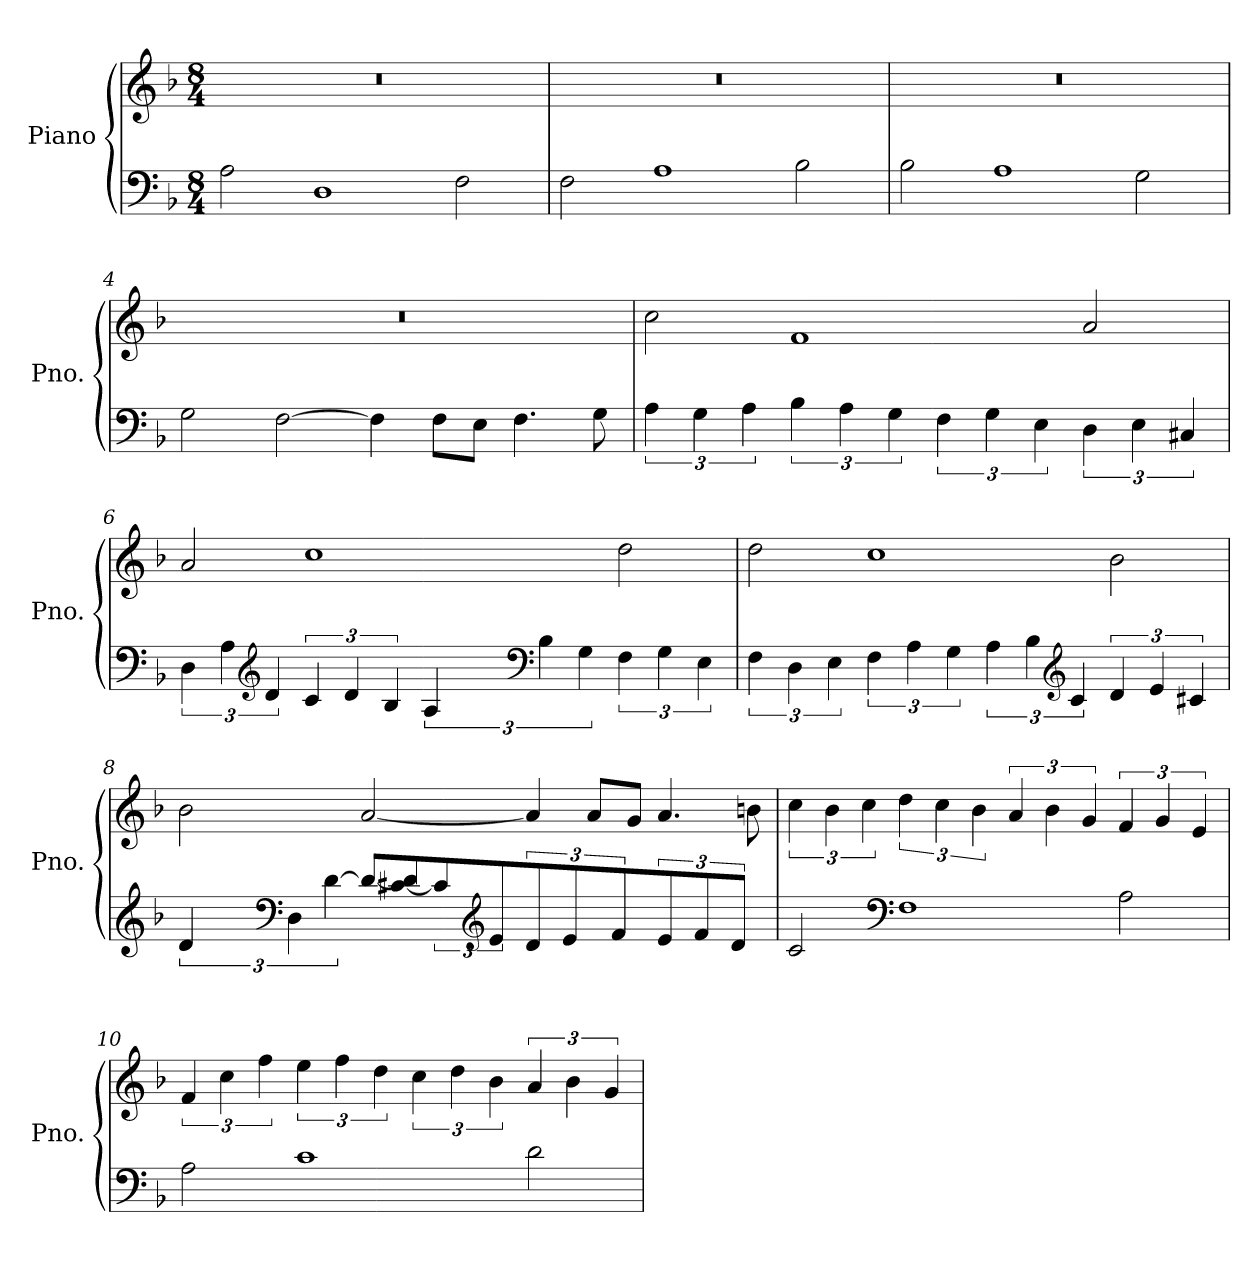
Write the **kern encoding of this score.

**kern	**kern
*part1	*part1
*staff2	*staff1
*I"Piano	*
*I'Pno.	*
*clefF4	*clefG2
*k[b-]	*k[b-]
*M8/4	*M8/4
*MM150	*MM150
=1	=1
2A\	0r
1D	.
2F\	.
=2	=2
2F\	0r
1A	.
2B-\	.
=3	=3
2B-\	0r
1A	.
2G\	.
=4	=4
2G\	0r
[2F\	.
4F\]	.
8F\L	.
8E\J	.
4.F\	.
8G\	.
=5	=5
6A\	2cc\
6G\	.
6A\	.
6B-\	1f
6A\	.
6G\	.
6F\	.
6G\	.
6E\	.
6D\	2a/
6E\	.
6C#X/	.
!!LO:LB:g=z
=6	=6
6D\	2a/
6A\	.
*clefG2	*
6d/	.
6c/	1cc
6d/	.
6B-/	.
6A/	.
*clefF4	*
6B-\	.
6G\	.
6F\	2dd\
6G\	.
6E\	.
=7	=7
6F\	2dd\
6D\	.
6E\	.
6F\	1cc
6A\	.
6G\	.
6A\	.
6B-\	.
*clefG2	*
6c/	.
6d/	2b-\
6e/	.
6c#X/	.
!!LO:LB:g=z
=8	=8
6d/	2b-\
*clefF4	*
6D\	.
[6d\	.
8d\L_	[2a/
[8c#X\ 8d\]	.
12c#\J]	.
*clefG2	*
6e/	.
6d/	4a/]
6e/	.
.	8a/L
6f/	.
.	8g/J
6e/	4.a/
6f/	.
6d/	.
.	8bn\
=9	=9
2c/	6cc\
.	6b-\
.	6cc\
*clefF4	*
1F	6dd\
.	6cc\
.	6b-\
.	6a/
.	6b-\
.	6g/
2A\	6f/
.	6g/
.	6e/
=10	=10
2A\	6f/
.	6cc\
.	6ff\
1c	6ee\
.	6ff\
.	6dd\
.	6cc\
.	6dd\
.	6b-\
2d\	6a/
.	6b-\
.	6g/
=	=
*-	*-
